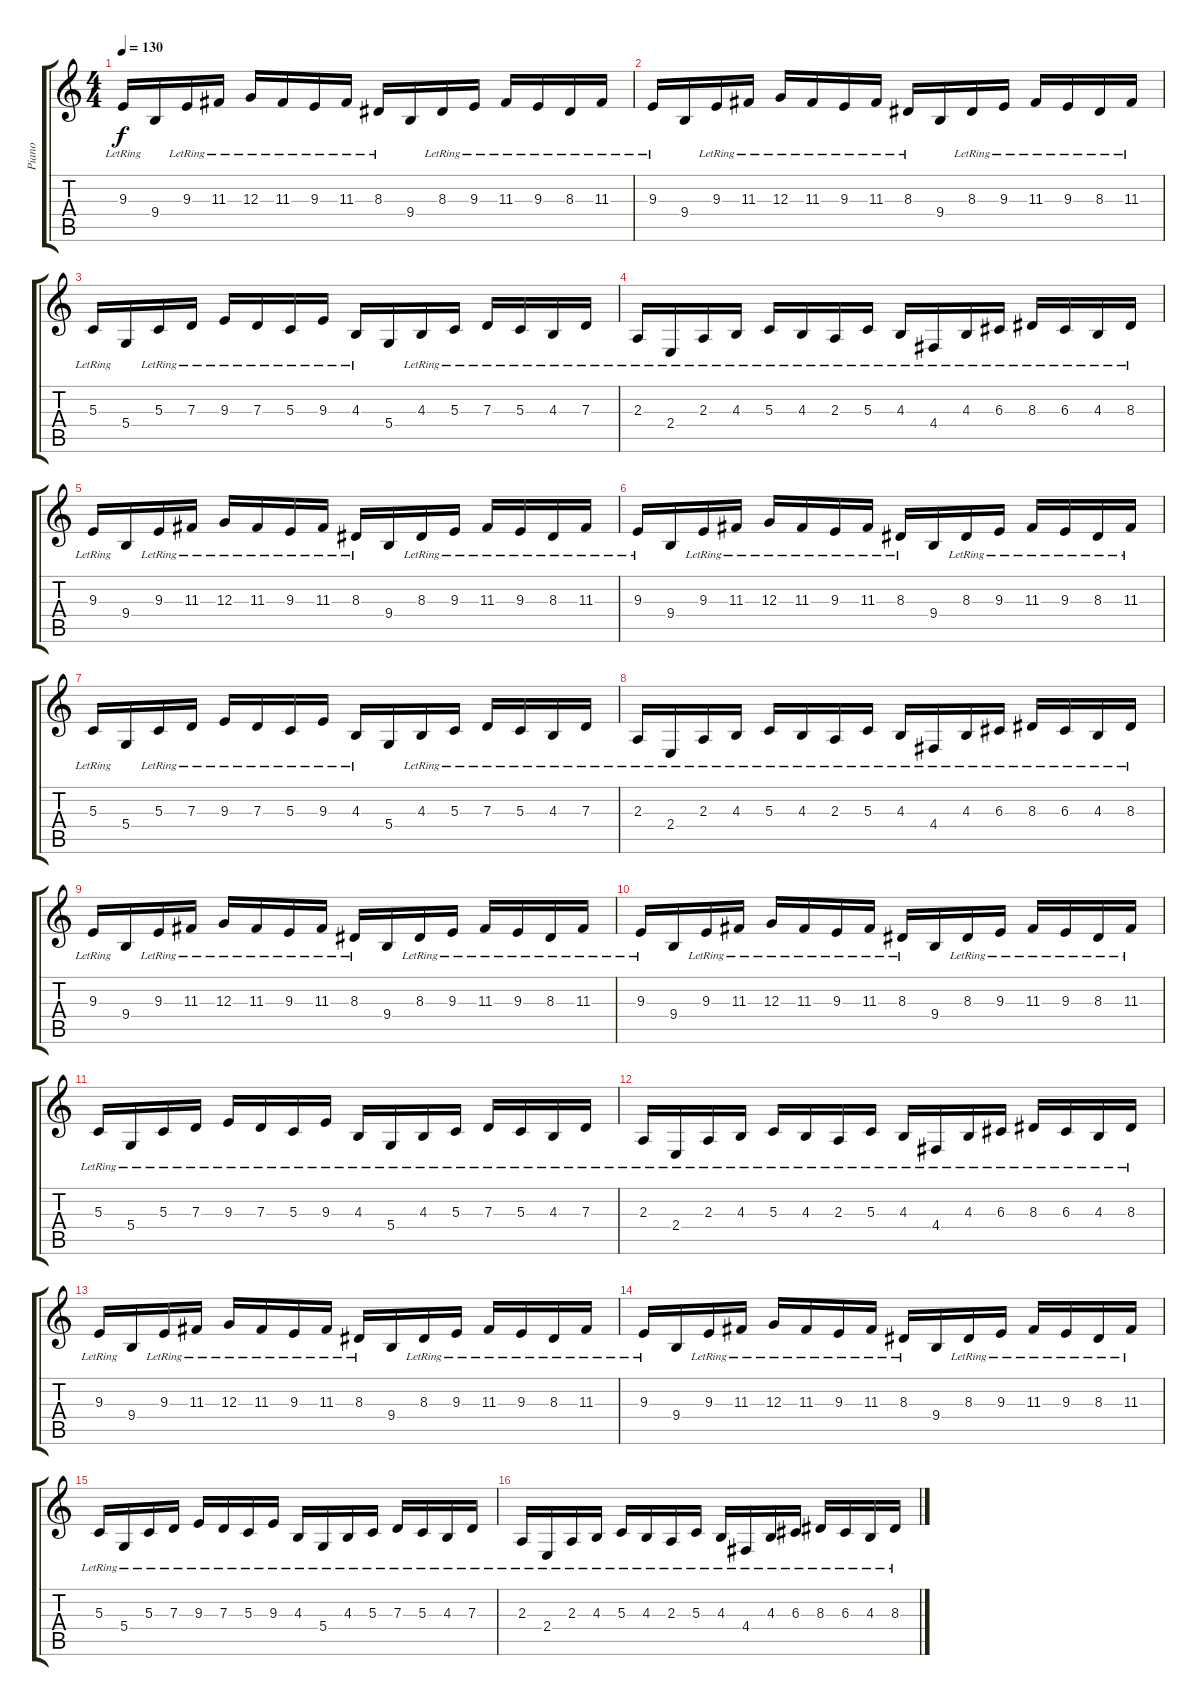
\track ("Piano" "Piano") {instrument harpsichord}
\staff {score tabs}
\tuning (E4 B3 G3 D3 A2 E2) {hide}
\ts (4 4)
\tempo 130
\clef g2
\ks c
9.3{lr}.16{dy f instrument harpsichord} 9.4.16 9.3{lr}.16 11.3{lr}.16 12.3{lr}.16 11.3{lr}.16 9.3{lr}.16 11.3{lr}.16 8.3{lr}.16 9.4.16 8.3{lr}.16 9.3{lr}.16 11.3{lr}.16 9.3{lr}.16 8.3{lr}.16 11.3{lr}.16 |
9.3{lr}.16 9.4.16 9.3{lr}.16 11.3{lr}.16 12.3{lr}.16 11.3{lr}.16 9.3{lr}.16 11.3{lr}.16 8.3{lr}.16 9.4.16 8.3{lr}.16 9.3{lr}.16 11.3{lr}.16 9.3{lr}.16 8.3{lr}.16 11.3{lr}.16 |
5.3{lr}.16 5.4.16 5.3{lr}.16 7.3{lr}.16 9.3{lr}.16 7.3{lr}.16 5.3{lr}.16 9.3{lr}.16 4.3{lr}.16 5.4.16 4.3{lr}.16 5.3{lr}.16 7.3{lr}.16 5.3{lr}.16 4.3{lr}.16 7.3{lr}.16 |
2.3{lr}.16 2.4{lr}.16 2.3{lr}.16 4.3{lr}.16 5.3{lr}.16 4.3{lr}.16 2.3{lr}.16 5.3{lr}.16 4.3{lr}.16 4.4{lr}.16 4.3{lr}.16 6.3{lr}.16 8.3{lr}.16 6.3{lr}.16 4.3{lr}.16 8.3{lr}.16 |
9.3{lr}.16 9.4.16 9.3{lr}.16 11.3{lr}.16 12.3{lr}.16 11.3{lr}.16 9.3{lr}.16 11.3{lr}.16 8.3{lr}.16 9.4.16 8.3{lr}.16 9.3{lr}.16 11.3{lr}.16 9.3{lr}.16 8.3{lr}.16 11.3{lr}.16 |
9.3{lr}.16 9.4.16 9.3{lr}.16 11.3{lr}.16 12.3{lr}.16 11.3{lr}.16 9.3{lr}.16 11.3{lr}.16 8.3{lr}.16 9.4.16 8.3{lr}.16 9.3{lr}.16 11.3{lr}.16 9.3{lr}.16 8.3{lr}.16 11.3{lr}.16 |
5.3{lr}.16 5.4.16 5.3{lr}.16 7.3{lr}.16 9.3{lr}.16 7.3{lr}.16 5.3{lr}.16 9.3{lr}.16 4.3{lr}.16 5.4.16 4.3{lr}.16 5.3{lr}.16 7.3{lr}.16 5.3{lr}.16 4.3{lr}.16 7.3{lr}.16 |
2.3{lr}.16 2.4{lr}.16 2.3{lr}.16 4.3{lr}.16 5.3{lr}.16 4.3{lr}.16 2.3{lr}.16 5.3{lr}.16 4.3{lr}.16 4.4{lr}.16 4.3{lr}.16 6.3{lr}.16 8.3{lr}.16 6.3{lr}.16 4.3{lr}.16 8.3{lr}.16 |
9.3{lr}.16 9.4.16 9.3{lr}.16 11.3{lr}.16 12.3{lr}.16 11.3{lr}.16 9.3{lr}.16 11.3{lr}.16 8.3{lr}.16 9.4.16 8.3{lr}.16 9.3{lr}.16 11.3{lr}.16 9.3{lr}.16 8.3{lr}.16 11.3{lr}.16 |
9.3{lr}.16 9.4.16 9.3{lr}.16 11.3{lr}.16 12.3{lr}.16 11.3{lr}.16 9.3{lr}.16 11.3{lr}.16 8.3{lr}.16 9.4.16 8.3{lr}.16 9.3{lr}.16 11.3{lr}.16 9.3{lr}.16 8.3{lr}.16 11.3{lr}.16 |
5.3{lr}.16 5.4{lr}.16 5.3{lr}.16 7.3{lr}.16 9.3{lr}.16 7.3{lr}.16 5.3{lr}.16 9.3{lr}.16 4.3{lr}.16 5.4{lr}.16 4.3{lr}.16 5.3{lr}.16 7.3{lr}.16 5.3{lr}.16 4.3{lr}.16 7.3{lr}.16 |
2.3{lr}.16 2.4{lr}.16 2.3{lr}.16 4.3{lr}.16 5.3{lr}.16 4.3{lr}.16 2.3{lr}.16 5.3{lr}.16 4.3{lr}.16 4.4{lr}.16 4.3{lr}.16 6.3{lr}.16 8.3{lr}.16 6.3{lr}.16 4.3{lr}.16 8.3{lr}.16 |
9.3{lr}.16 9.4.16 9.3{lr}.16 11.3{lr}.16 12.3{lr}.16 11.3{lr}.16 9.3{lr}.16 11.3{lr}.16 8.3{lr}.16 9.4.16 8.3{lr}.16 9.3{lr}.16 11.3{lr}.16 9.3{lr}.16 8.3{lr}.16 11.3{lr}.16 |
9.3{lr}.16 9.4.16 9.3{lr}.16 11.3{lr}.16 12.3{lr}.16 11.3{lr}.16 9.3{lr}.16 11.3{lr}.16 8.3{lr}.16 9.4.16 8.3{lr}.16 9.3{lr}.16 11.3{lr}.16 9.3{lr}.16 8.3{lr}.16 11.3{lr}.16 |
5.3{lr}.16 5.4{lr}.16 5.3{lr}.16 7.3{lr}.16 9.3{lr}.16 7.3{lr}.16 5.3{lr}.16 9.3{lr}.16 4.3{lr}.16 5.4{lr}.16 4.3{lr}.16 5.3{lr}.16 7.3{lr}.16 5.3{lr}.16 4.3{lr}.16 7.3{lr}.16 |
2.3{lr}.16 2.4{lr}.16 2.3{lr}.16 4.3{lr}.16 5.3{lr}.16 4.3{lr}.16 2.3{lr}.16 5.3{lr}.16 4.3{lr}.16 4.4{lr}.16 4.3{lr}.16 6.3{lr}.16 8.3{lr}.16 6.3{lr}.16 4.3{lr}.16 8.3{lr}.16
